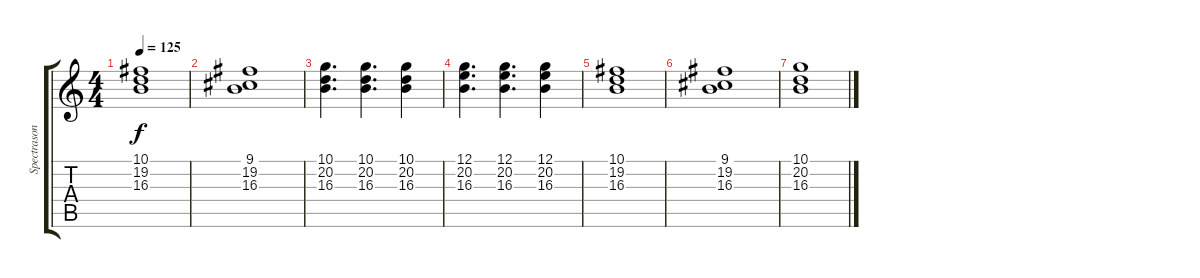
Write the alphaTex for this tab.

\track ("Spectrasonics Omnisphere" "Spectrason") {instrument synthstrings2}
\staff {score tabs}
\tuning (E4 B3 G3 D3 A2 E2) {hide}
\ts (4 4)
\tempo 125
\clef g2
\ks c
(10.1 19.2 16.3).1{dy f} |
(9.1 19.2 16.3).1 |
(10.1 20.2 16.3).4{d} (10.1 20.2 16.3).4{d} (10.1 20.2 16.3).4 |
(12.1 20.2 16.3).4{d} (12.1 20.2 16.3).4{d} (12.1 20.2 16.3).4 |
(10.1 19.2 16.3).1 |
(9.1 19.2 16.3).1 |
(10.1 20.2 16.3).1
